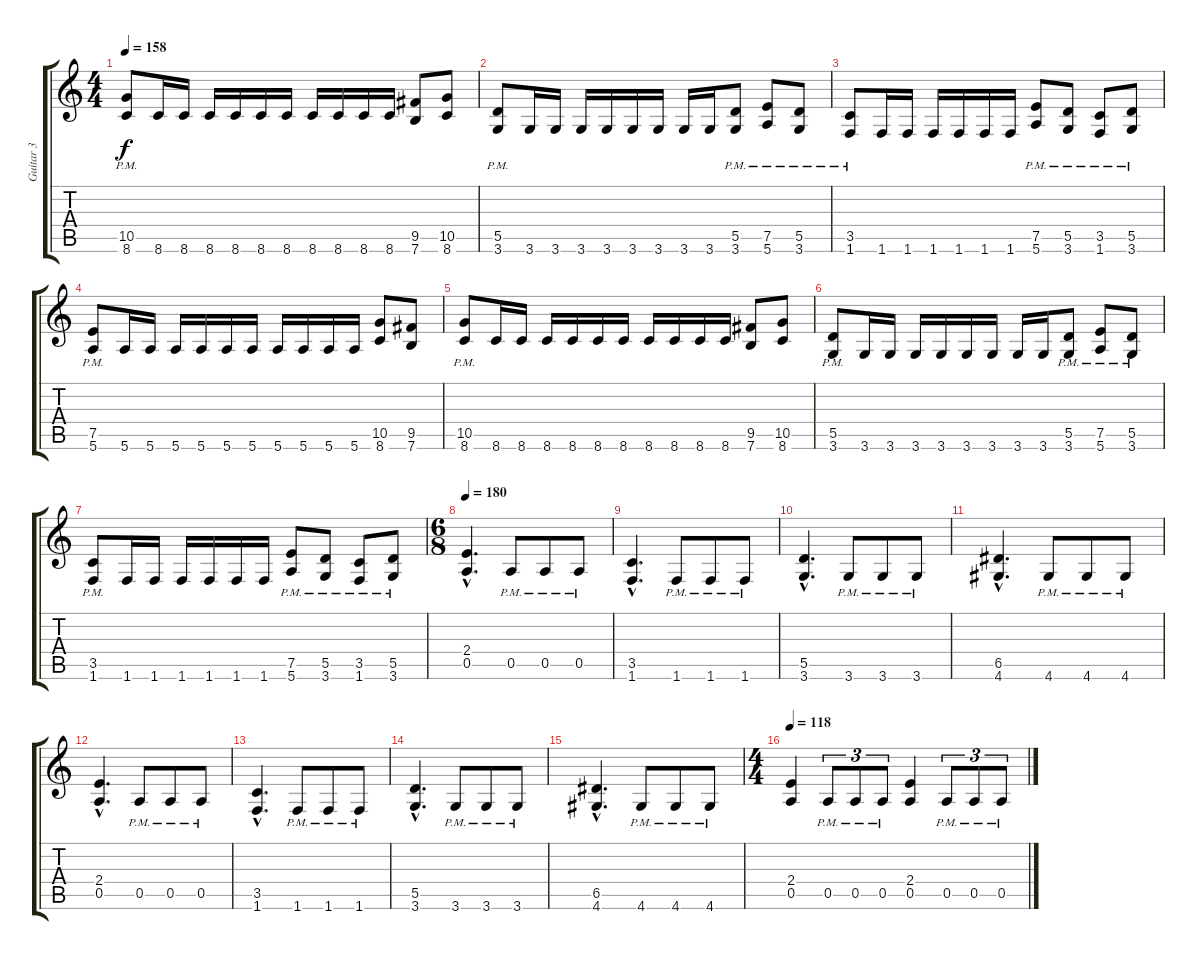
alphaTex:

\track ("Guitar 3" "Guitar 3") {instrument distortionguitar}
\staff {score tabs}
\tuning (E4 B3 G3 D3 A2 E2) {hide}
\ts (4 4)
\tempo 158
\clef g2
\ks c
(10.5{pm} 8.6{pm}).8{dy f} 8.6.16 8.6.16 8.6.16 8.6.16 8.6.16 8.6.16 8.6.16 8.6.16 8.6.16 8.6.16 (9.5 7.6).8 (10.5 8.6).8 |
(5.5{pm} 3.6{pm}).8 3.6.16 3.6.16 3.6.16 3.6.16 3.6.16 3.6.16 3.6.16 3.6.16 (5.5{pm} 3.6{pm}).8 (7.5{pm} 5.6{pm}).8 (5.5{pm} 3.6{pm}).8 |
(3.5{pm} 1.6{pm}).8 1.6.16 1.6.16 1.6.16 1.6.16 1.6.16 1.6.16 (7.5{pm} 5.6{pm}).8 (5.5{pm} 3.6{pm}).8 (3.5{pm} 1.6{pm}).8 (5.5{pm} 3.6{pm}).8 |
(7.5{pm} 5.6{pm}).8 5.6.16 5.6.16 5.6.16 5.6.16 5.6.16 5.6.16 5.6.16 5.6.16 5.6.16 5.6.16 (10.5 8.6).8 (9.5 7.6).8 |
(10.5{pm} 8.6{pm}).8 8.6.16 8.6.16 8.6.16 8.6.16 8.6.16 8.6.16 8.6.16 8.6.16 8.6.16 8.6.16 (9.5 7.6).8 (10.5 8.6).8 |
(5.5{pm} 3.6{pm}).8 3.6.16 3.6.16 3.6.16 3.6.16 3.6.16 3.6.16 3.6.16 3.6.16 (5.5{pm} 3.6{pm}).8 (7.5{pm} 5.6{pm}).8 (5.5{pm} 3.6{pm}).8 |
(3.5{pm} 1.6{pm}).8 1.6.16 1.6.16 1.6.16 1.6.16 1.6.16 1.6.16 (7.5{pm} 5.6{pm}).8 (5.5{pm} 3.6{pm}).8 (3.5{pm} 1.6{pm}).8 (5.5{pm} 3.6{pm}).8 |
\ts (6 8)
\section ("" "")
\tempo 180
(2.4{hac} 0.5{hac}).4{d} 0.5{pm}.8 0.5{pm}.8 0.5{pm}.8 |
(3.5{hac} 1.6{hac}).4{d} 1.6{pm}.8 1.6{pm}.8 1.6{pm}.8 |
(5.5{hac} 3.6{hac}).4{d} 3.6{pm}.8 3.6{pm}.8 3.6{pm}.8 |
(6.5{hac} 4.6{hac}).4{d} 4.6{pm}.8 4.6{pm}.8 4.6{pm}.8 |
(2.4{hac} 0.5{hac}).4{d} 0.5{pm}.8 0.5{pm}.8 0.5{pm}.8 |
(3.5{hac} 1.6{hac}).4{d} 1.6{pm}.8 1.6{pm}.8 1.6{pm}.8 |
(5.5{hac} 3.6{hac}).4{d} 3.6{pm}.8 3.6{pm}.8 3.6{pm}.8 |
(6.5{hac} 4.6{hac}).4{d} 4.6{pm}.8 4.6{pm}.8 4.6{pm}.8 |
\ts (4 4)
\section ("" "")
\tempo 118
(2.4 0.5).4 0.5{pm}.8{tu (3 2)} 0.5{pm}.8{tu (3 2)} 0.5{pm}.8{tu (3 2)} (2.4 0.5).4 0.5{pm}.8{tu (3 2)} 0.5{pm}.8{tu (3 2)} 0.5{pm}.8{tu (3 2)}
